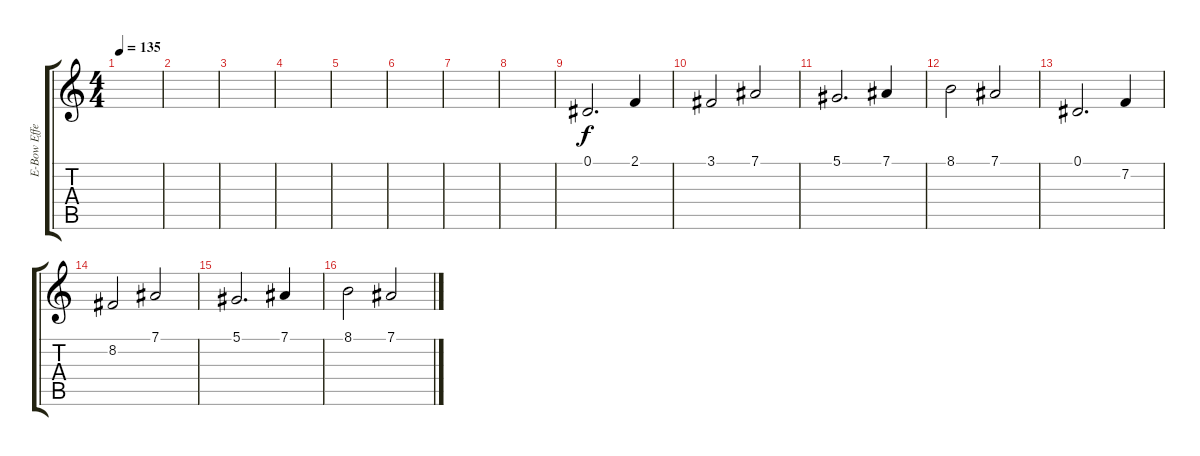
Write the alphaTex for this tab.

\track ("E-Bow Effect [Gtr.1 Brad]" "E-Bow Effe") {instrument bagpipe}
\staff {score tabs}
\tuning (Eb4 Bb3 Gb3 Db3 Ab2 Db2) {hide}
\ts (4 4)
\tempo 135
\clef g2
\ks c
|
|
|
|
|
|
|
|
0.1.2{d} 2.1.4 |
3.1.2 7.1.2 |
5.1.2{d} 7.1.4 |
8.1.2 7.1.2 |
0.1.2{d} 7.2.4 |
8.2.2 7.1.2 |
5.1.2{d} 7.1.4 |
8.1.2 7.1.2
